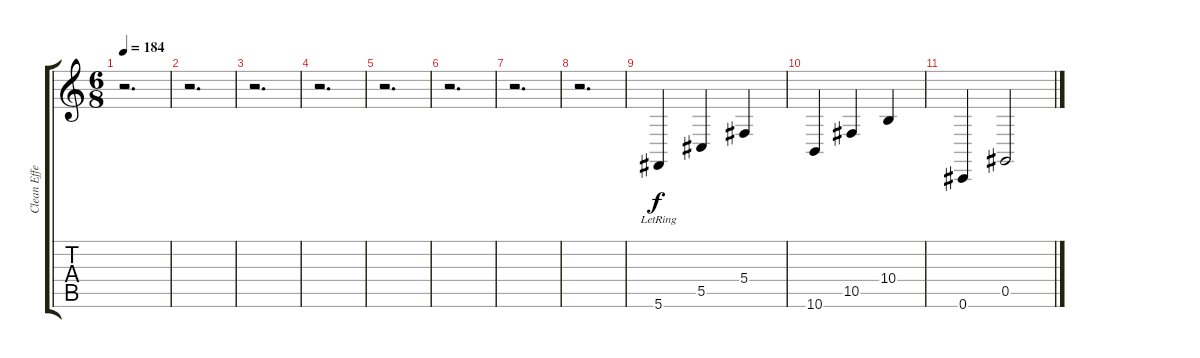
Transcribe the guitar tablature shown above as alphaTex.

\track ("Clean Effect" "Clean Effe") {instrument pad1newage}
\staff {score tabs}
\tuning (Eb4 Bb3 Gb3 Db3 Ab2 Db2) {hide}
\ts (6 8)
\tempo 184
\clef g2
\ks c
r.2{d dy f} |
r.2{d} |
r.2{d} |
r.2{d} |
r.2{d} |
r.2{d} |
r.2{d} |
r.2{d} |
5.6{lr}.4 5.5.4 5.4.4 |
10.6.4 10.5.4 10.4.4 |
0.6.4 0.5.2
